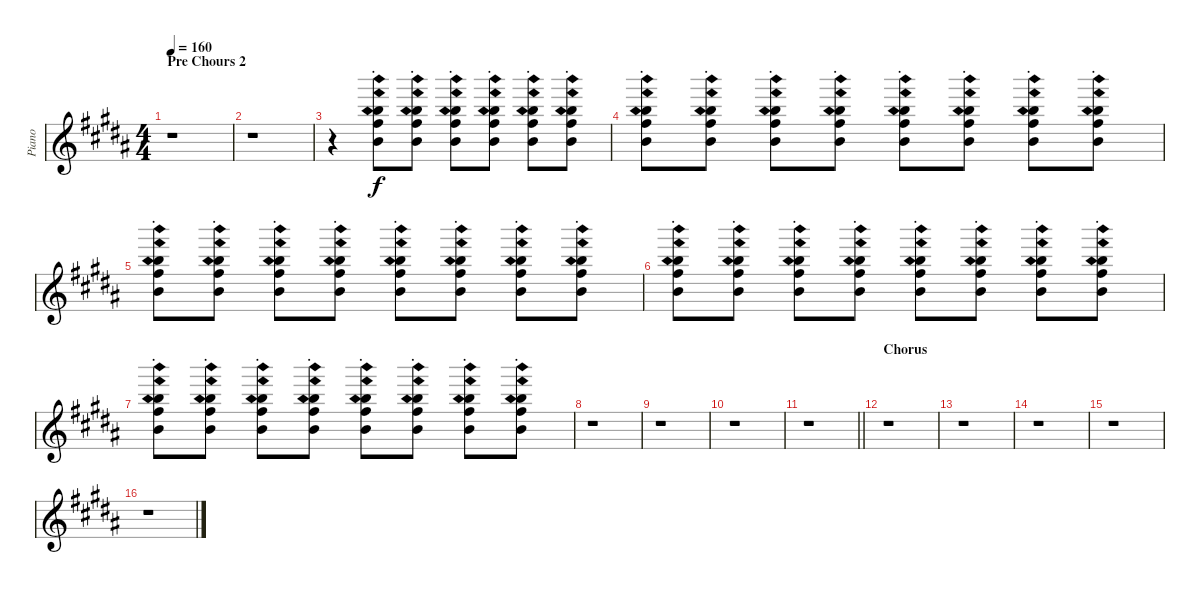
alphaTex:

\track ("Piano" "Piano") {instrument electricgrandpiano}
\staff {score}
\tuning (E4 B3 G3 D3 A2 E2) {hide}
\ts (4 4)
\section ("" "Pre Chours 2")
\tempo 160
\clef g2
\ks b
r.1{dy fff} |
r.1 |
r.4 (19.1{ah 12 st} 19.2{ah 12 st} 16.3{ah 12 st}).8{dy f} (19.1{ah 12 st} 19.2{ah 12 st} 16.3{ah 12 st}).8 (19.1{ah 12 st} 19.2{ah 12 st} 16.3{ah 12 st}).8 (19.1{ah 12 st} 19.2{ah 12 st} 16.3{ah 12 st}).8 (19.1{ah 12 st} 19.2{ah 12 st} 16.3{ah 12 st}).8 (19.1{ah 12 st} 19.2{ah 12 st} 16.3{ah 12 st}).8 |
(19.1{ah 12 st} 19.2{ah 12 st} 16.3{ah 12 st}).8 (19.1{ah 12 st} 19.2{ah 12 st} 16.3{ah 12 st}).8 (19.1{ah 12 st} 19.2{ah 12 st} 16.3{ah 12 st}).8 (19.1{ah 12 st} 19.2{ah 12 st} 16.3{ah 12 st}).8 (19.1{ah 12 st} 19.2{ah 12 st} 16.3{ah 12 st}).8 (19.1{ah 12 st} 19.2{ah 12 st} 16.3{ah 12 st}).8 (19.1{ah 12 st} 19.2{ah 12 st} 16.3{ah 12 st}).8 (19.1{ah 12 st} 19.2{ah 12 st} 16.3{ah 12 st}).8 |
(19.1{ah 12 st} 19.2{ah 12 st} 16.3{ah 12 st}).8 (19.1{ah 12 st} 19.2{ah 12 st} 16.3{ah 12 st}).8 (19.1{ah 12 st} 19.2{ah 12 st} 16.3{ah 12 st}).8 (19.1{ah 12 st} 19.2{ah 12 st} 16.3{ah 12 st}).8 (19.1{ah 12 st} 19.2{ah 12 st} 16.3{ah 12 st}).8 (19.1{ah 12 st} 19.2{ah 12 st} 16.3{ah 12 st}).8 (19.1{ah 12 st} 19.2{ah 12 st} 16.3{ah 12 st}).8 (19.1{ah 12 st} 19.2{ah 12 st} 16.3{ah 12 st}).8 |
(19.1{ah 12 st} 19.2{ah 12 st} 16.3{ah 12 st}).8 (19.1{ah 12 st} 19.2{ah 12 st} 16.3{ah 12 st}).8 (19.1{ah 12 st} 19.2{ah 12 st} 16.3{ah 12 st}).8 (19.1{ah 12 st} 19.2{ah 12 st} 16.3{ah 12 st}).8 (19.1{ah 12 st} 19.2{ah 12 st} 16.3{ah 12 st}).8 (19.1{ah 12 st} 19.2{ah 12 st} 16.3{ah 12 st}).8 (19.1{ah 12 st} 19.2{ah 12 st} 16.3{ah 12 st}).8 (19.1{ah 12 st} 19.2{ah 12 st} 16.3{ah 12 st}).8 |
(19.1{ah 12 st} 19.2{ah 12 st} 16.3{ah 12 st}).8 (19.1{ah 12 st} 19.2{ah 12 st} 16.3{ah 12 st}).8 (19.1{ah 12 st} 19.2{ah 12 st} 16.3{ah 12 st}).8 (19.1{ah 12 st} 19.2{ah 12 st} 16.3{ah 12 st}).8 (19.1{ah 12 st} 19.2{ah 12 st} 16.3{ah 12 st}).8 (19.1{ah 12 st} 19.2{ah 12 st} 16.3{ah 12 st}).8 (19.1{ah 12 st} 19.2{ah 12 st} 16.3{ah 12 st}).8 (19.1{ah 12 st} 19.2{ah 12 st} 16.3{ah 12 st}).8 |
r.1 |
r.1 |
r.1 |
\barLineRight lightlight
r.1 |
\section ("" "Chorus")
r.1 |
r.1 |
r.1 |
r.1 |
r.1
